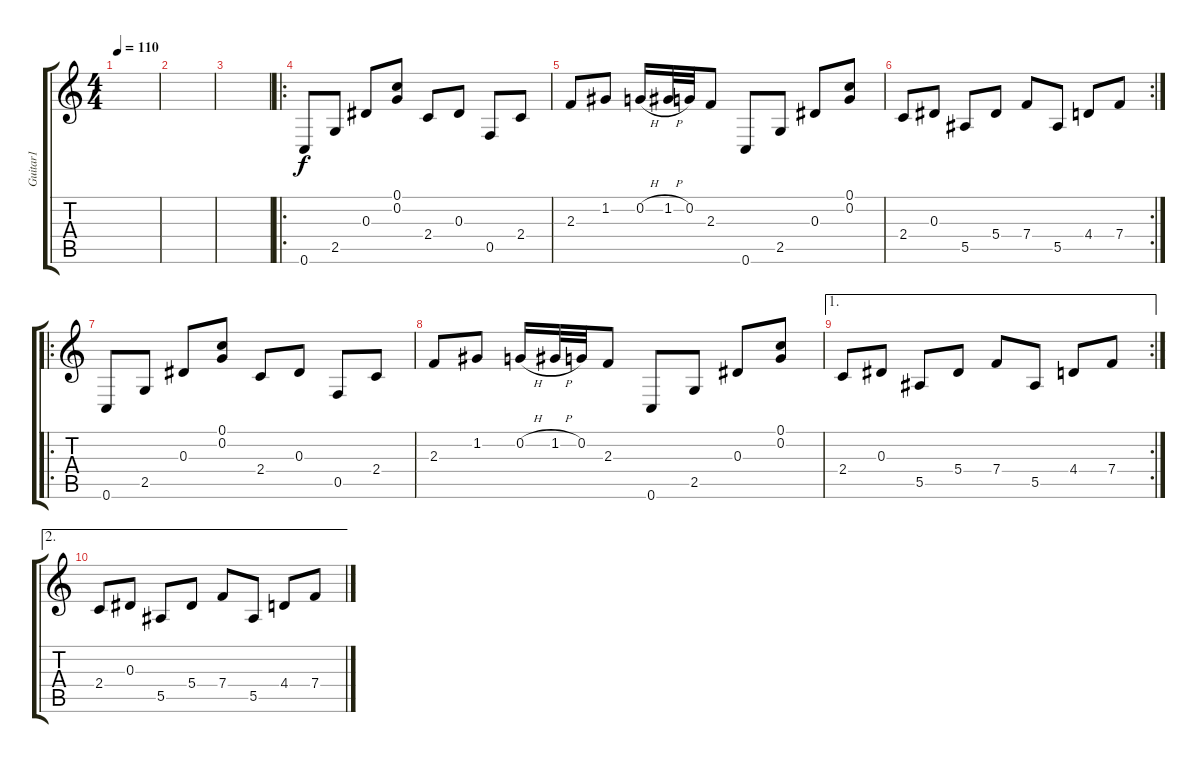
\track ("Guitar1" "Guitar1") {instrument acousticguitarsteel}
\staff {score tabs}
\tuning (C4 G3 Eb3 Bb2 F2 C2) {hide}
\ts (4 4)
\tempo 110
\clef g2
\ks c
|
|
|
\ro
0.6.8 2.5.8 0.3.8 (0.1 0.2).8 2.4.8 0.3.8 0.5.8 2.4.8 |
2.3.8 1.2.8 0.2{h}.16 1.2{h}.32 0.2.32 2.3.8 0.6.8 2.5.8 0.3.8 (0.1 0.2).8 |
\rc 2
2.4.8 0.3.8 5.5.8 5.4.8 7.4.8 5.5.8 4.4.8 7.4.8 |
\ro
0.6.8 2.5.8 0.3.8 (0.1 0.2).8 2.4.8 0.3.8 0.5.8 2.4.8 |
2.3.8 1.2.8 0.2{h}.16 1.2{h}.32 0.2.32 2.3.8 0.6.8 2.5.8 0.3.8 (0.1 0.2).8 |
\ae 1
\rc 2
2.4.8 0.3.8 5.5.8 5.4.8 7.4.8 5.5.8 4.4.8 7.4.8 |
\ae 2
2.4.8 0.3.8 5.5.8 5.4.8 7.4.8 5.5.8 4.4.8 7.4.8
